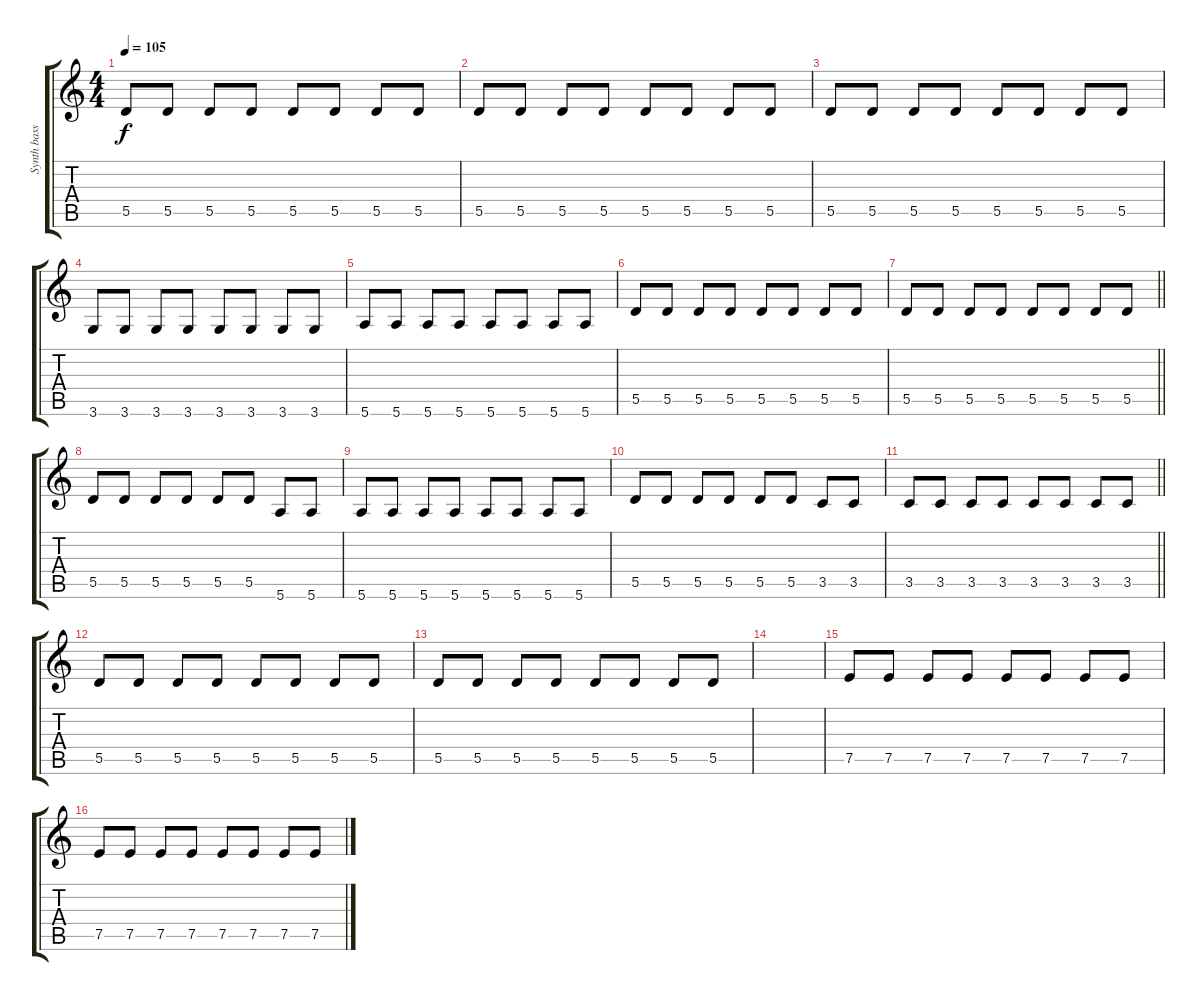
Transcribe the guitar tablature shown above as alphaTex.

\track ("Synth bass" "Synth bass") {instrument synthbass1}
\staff {score tabs}
\tuning (E4 B3 G3 D3 A2 E2) {hide}
\ts (4 4)
\tempo 105
\clef g2
\ks c
5.5.8{dy f} 5.5.8 5.5.8 5.5.8 5.5.8 5.5.8 5.5.8 5.5.8 |
5.5.8 5.5.8 5.5.8 5.5.8 5.5.8 5.5.8 5.5.8 5.5.8 |
5.5.8 5.5.8 5.5.8 5.5.8 5.5.8 5.5.8 5.5.8 5.5.8 |
3.6.8 3.6.8 3.6.8 3.6.8 3.6.8 3.6.8 3.6.8 3.6.8 |
5.6.8 5.6.8 5.6.8 5.6.8 5.6.8 5.6.8 5.6.8 5.6.8 |
5.5.8 5.5.8 5.5.8 5.5.8 5.5.8 5.5.8 5.5.8 5.5.8 |
\barLineRight lightlight
5.5.8 5.5.8 5.5.8 5.5.8 5.5.8 5.5.8 5.5.8 5.5.8 |
5.5.8 5.5.8 5.5.8 5.5.8 5.5.8 5.5.8 5.6.8 5.6.8 |
5.6.8 5.6.8 5.6.8 5.6.8 5.6.8 5.6.8 5.6.8 5.6.8 |
5.5.8 5.5.8 5.5.8 5.5.8 5.5.8 5.5.8 3.5.8 3.5.8 |
\barLineRight lightlight
3.5.8 3.5.8 3.5.8 3.5.8 3.5.8 3.5.8 3.5.8 3.5.8 |
5.5.8 5.5.8 5.5.8 5.5.8 5.5.8 5.5.8 5.5.8 5.5.8 |
5.5.8 5.5.8 5.5.8 5.5.8 5.5.8 5.5.8 5.5.8 5.5.8 |
|
7.5.8 7.5.8 7.5.8 7.5.8 7.5.8 7.5.8 7.5.8 7.5.8 |
7.5.8 7.5.8 7.5.8 7.5.8 7.5.8 7.5.8 7.5.8 7.5.8
